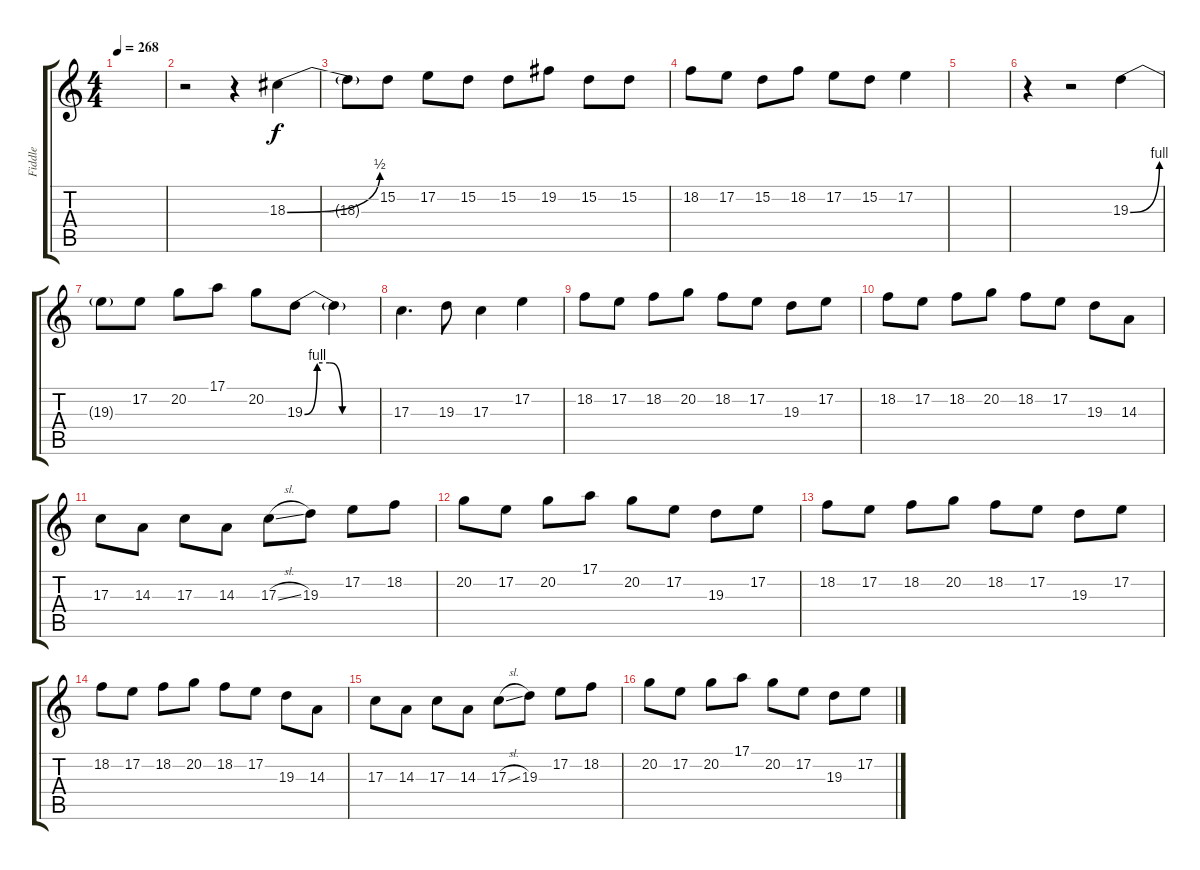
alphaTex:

\track ("Fiddle" "Fiddle") {instrument fiddle}
\staff {score tabs}
\tuning (E4 B3 G3 D3 A2 E2) {hide}
\ts (4 4)
\tempo 268
\clef g2
\ks c
|
r.2 r.4 18.3{be (bend 0 0 60 2)}.4 |
18.3{t}.8 15.2.8 17.2.8 15.2.8 15.2.8 19.2.8 15.2.8 15.2.8 |
18.2.8 17.2.8 15.2.8 18.2.8 17.2.8 15.2.8 17.2.4 |
|
r.4 r.2 19.3{be (bend 0 0 60 4)}.4 |
19.3{t}.8 17.2.8 20.2.8 17.1.8 20.2.8 19.3{be (custom 0 0 10 4 20 4 30 0 60 0)}.8 19.3{t}.4 |
17.3.4{d} 19.3.8 17.3.4 17.2.4 |
18.2.8 17.2.8 18.2.8 20.2.8 18.2.8 17.2.8 19.3.8 17.2.8 |
18.2.8 17.2.8 18.2.8 20.2.8 18.2.8 17.2.8 19.3.8 14.3.8 |
17.3.8 14.3.8 17.3.8 14.3.8 17.3{sl}.8 19.3.8 17.2.8 18.2.8 |
20.2.8 17.2.8 20.2.8 17.1.8 20.2.8 17.2.8 19.3.8 17.2.8 |
18.2.8 17.2.8 18.2.8 20.2.8 18.2.8 17.2.8 19.3.8 17.2.8 |
18.2.8 17.2.8 18.2.8 20.2.8 18.2.8 17.2.8 19.3.8 14.3.8 |
17.3.8 14.3.8 17.3.8 14.3.8 17.3{sl}.8 19.3.8 17.2.8 18.2.8 |
20.2.8 17.2.8 20.2.8 17.1.8 20.2.8 17.2.8 19.3.8 17.2.8
